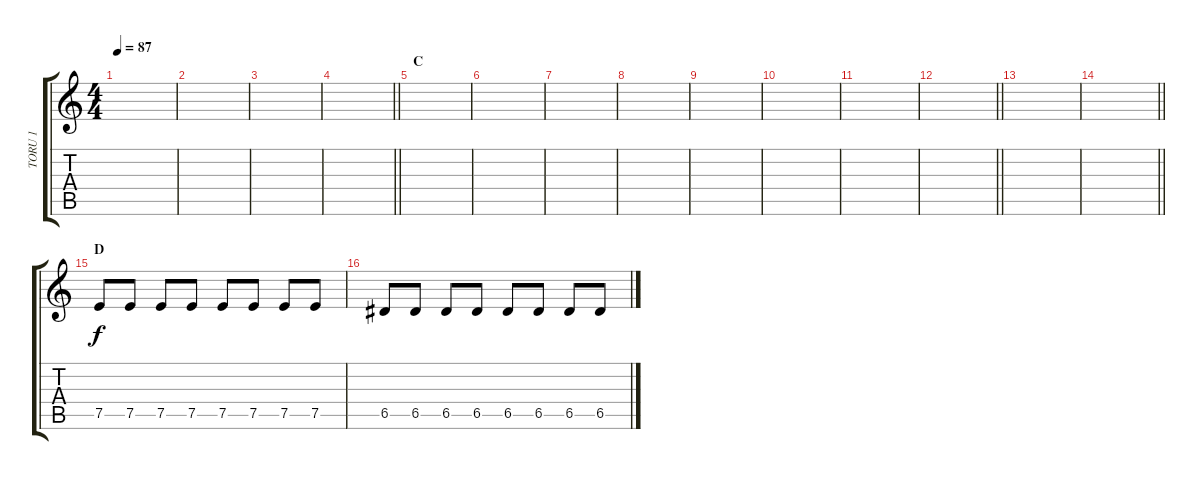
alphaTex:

\track ("TORU 1" "TORU 1") {instrument electricguitarmuted}
\staff {score tabs}
\tuning (E4 B3 G3 D3 A2 E2) {hide}
\ts (4 4)
\tempo 87
\clef g2
\ks c
|
|
|
\barLineRight lightlight
|
\section ("" "C")
|
|
|
|
|
|
|
\barLineRight lightlight
|
|
\barLineRight lightlight
|
\section ("" "D")
7.5.8 7.5.8 7.5.8 7.5.8 7.5.8 7.5.8 7.5.8 7.5.8 |
6.5.8 6.5.8 6.5.8 6.5.8 6.5.8 6.5.8 6.5.8 6.5.8
